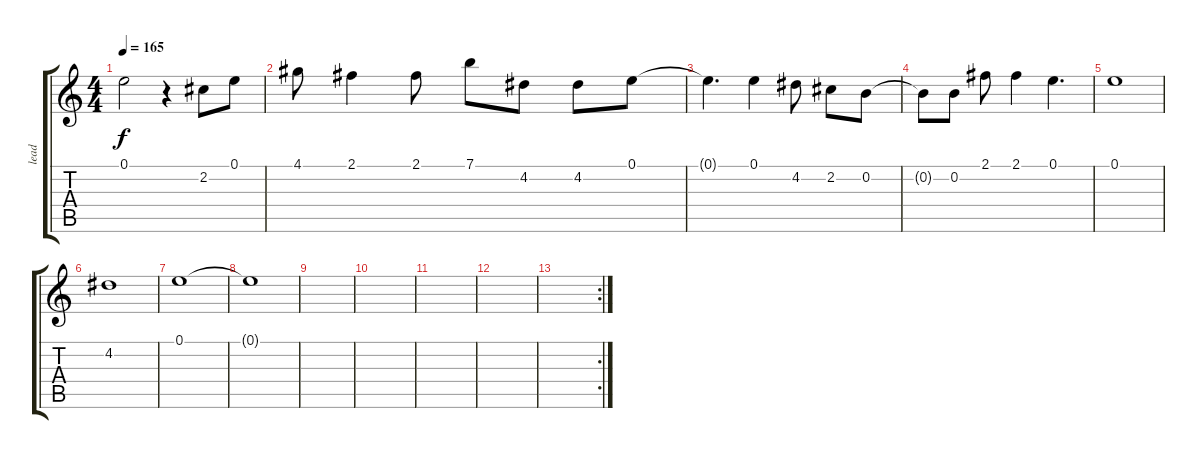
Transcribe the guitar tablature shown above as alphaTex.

\track ("lead" "lead") {instrument banjo}
\staff {score tabs}
\tuning (E4 B3 G3 D3 A2 E2) {hide}
\displaytranspose 12
\ts (4 4)
\tempo 165
\clef g2
\ks c
0.1{t}.2{dy f} r.4 2.2.8 0.1.8 |
4.1.8 2.1.4 2.1.8 7.1.8 4.2.8 4.2.8 0.1.8 |
0.1{t}.4{d} 0.1.4 4.2.8 2.2.8 0.2.8 |
0.2{t}.8 0.2.8 2.1.8 2.1.4 0.1.4{d} |
0.1.1 |
4.2.1 |
0.1.1 |
0.1{t}.1 |
|
|
|
|
\rc 2
